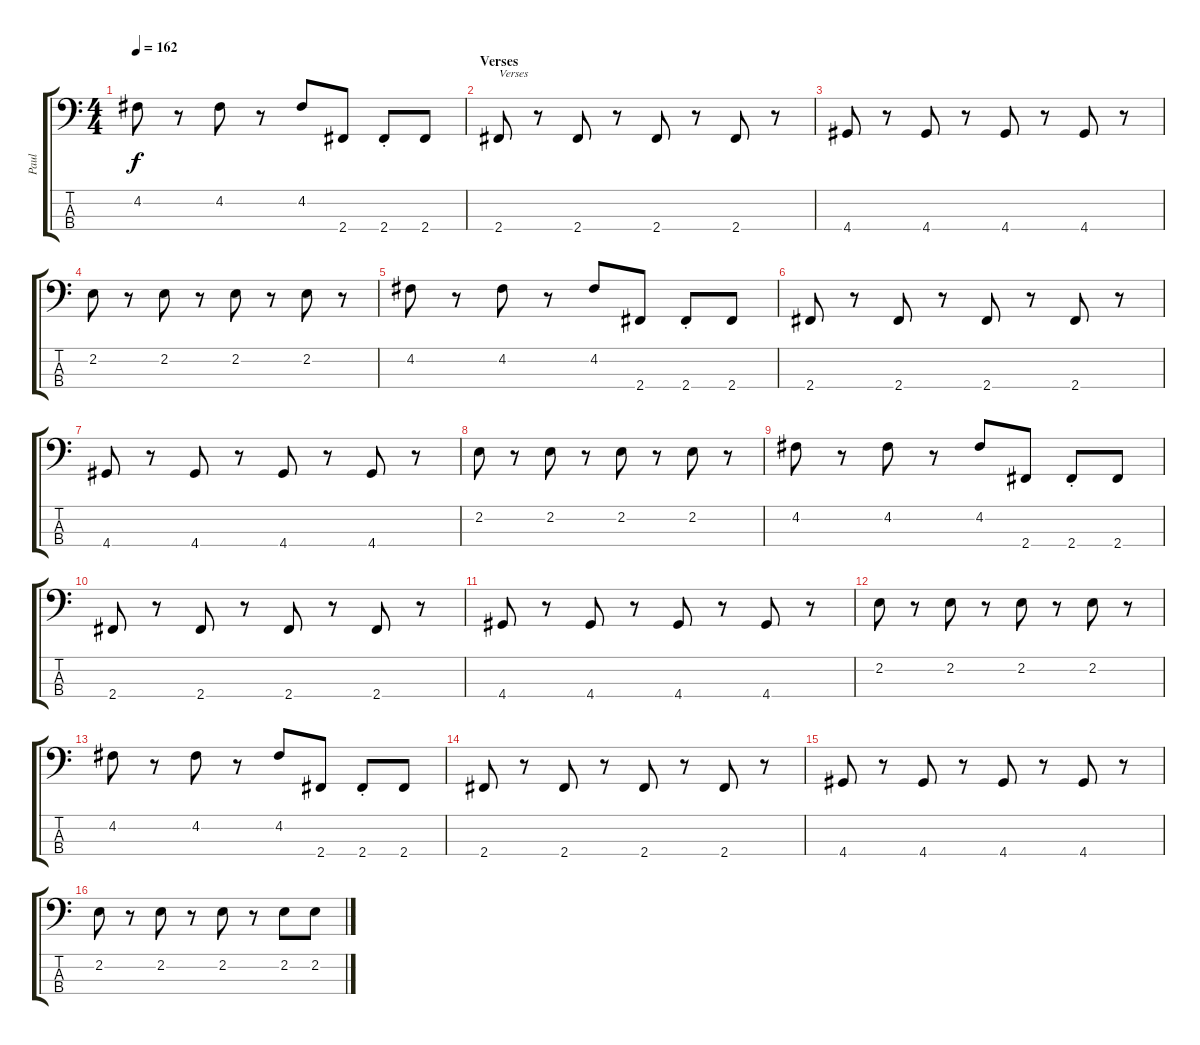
\track ("Paul" "Paul") {instrument electricbasspick}
\staff {score tabs}
\tuning (G2 D2 A1 E1) {hide}
\ts (4 4)
\tempo 162
\clef f4
\ks c
4.2.8{dy f} r.8 4.2.8 r.8 4.2.8 2.4.8 2.4{st}.8 2.4.8 |
\section ("" "Verses")
2.4.8{txt "Verses"} r.8 2.4.8 r.8 2.4.8 r.8 2.4.8 r.8 |
4.4.8 r.8 4.4.8 r.8 4.4.8 r.8 4.4.8 r.8 |
2.2.8 r.8 2.2.8 r.8 2.2.8 r.8 2.2.8 r.8 |
4.2.8 r.8 4.2.8 r.8 4.2.8 2.4.8 2.4{st}.8 2.4.8 |
2.4.8 r.8 2.4.8 r.8 2.4.8 r.8 2.4.8 r.8 |
4.4.8 r.8 4.4.8 r.8 4.4.8 r.8 4.4.8 r.8 |
2.2.8 r.8 2.2.8 r.8 2.2.8 r.8 2.2.8 r.8 |
4.2.8 r.8 4.2.8 r.8 4.2.8 2.4.8 2.4{st}.8 2.4.8 |
2.4.8 r.8 2.4.8 r.8 2.4.8 r.8 2.4.8 r.8 |
4.4.8 r.8 4.4.8 r.8 4.4.8 r.8 4.4.8 r.8 |
2.2.8 r.8 2.2.8 r.8 2.2.8 r.8 2.2.8 r.8 |
4.2.8 r.8 4.2.8 r.8 4.2.8 2.4.8 2.4{st}.8 2.4.8 |
2.4.8 r.8 2.4.8 r.8 2.4.8 r.8 2.4.8 r.8 |
4.4.8 r.8 4.4.8 r.8 4.4.8 r.8 4.4.8 r.8 |
2.2.8 r.8 2.2.8 r.8 2.2.8 r.8 2.2.8 2.2.8
